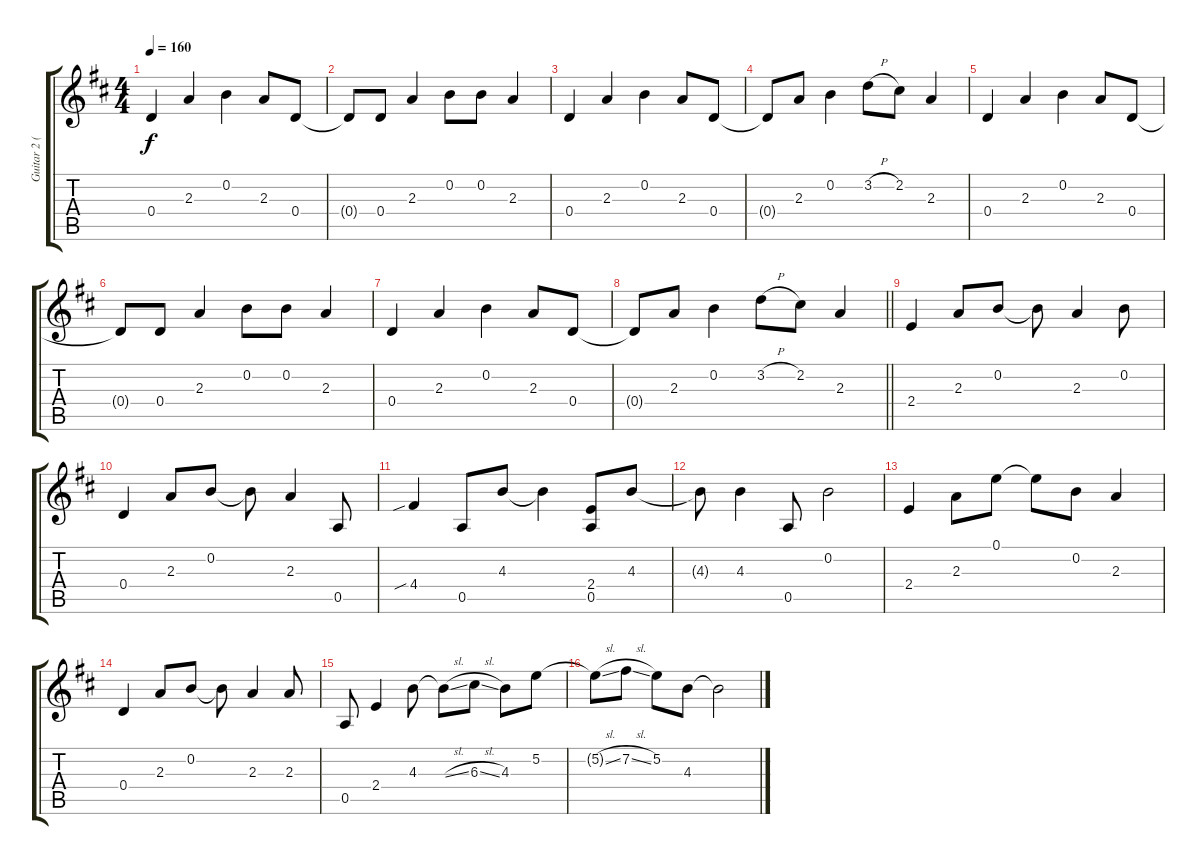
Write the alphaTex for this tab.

\track ("Guitar 2 (clean)" "Guitar 2 (") {instrument electricguitarclean}
\staff {score tabs}
\tuning (E4 B3 G3 D3 A2 E2) {hide}
\ts (4 4)
\tempo 160
\clef g2
\ks d
0.4.4{dy f} 2.3.4 0.2.4 2.3.8 0.4.8 |
0.4{t}.8 0.4.8 2.3.4 0.2.8 0.2.8 2.3.4 |
0.4.4 2.3.4 0.2.4 2.3.8 0.4.8 |
0.4{t}.8 2.3.8 0.2.4 3.2{h}.8 2.2.8 2.3.4 |
0.4.4 2.3.4 0.2.4 2.3.8 0.4.8 |
0.4{t}.8 0.4.8 2.3.4 0.2.8 0.2.8 2.3.4 |
0.4.4 2.3.4 0.2.4 2.3.8 0.4.8 |
\barLineRight lightlight
0.4{t}.8 2.3.8 0.2.4 3.2{h}.8 2.2.8 2.3.4 |
2.4.4 2.3.8 0.2.8 0.2{t}.8 2.3.4 0.2.8 |
0.4.4 2.3.8 0.2.8 0.2{t}.8 2.3.4 0.5.8 |
4.4{sib}.4 0.5.8 4.3.8 4.3{t}.4 (2.4 0.5).8 4.3.8 |
4.3{t}.8 4.3.4 0.5.8 0.2.2 |
2.4.4 2.3.8 0.1.8 0.1{t}.8 0.2.8 2.3.4 |
0.4.4 2.3.8 0.2.8 0.2{t}.8 2.3.4 2.3.8 |
0.5.8 2.4.4 4.3.8 4.3{sl t}.8 6.3{sl}.8 4.3.8 5.2.8 |
5.2{sl t}.8 7.2{sl}.8 5.2.8 4.3.8 4.3{t}.2
